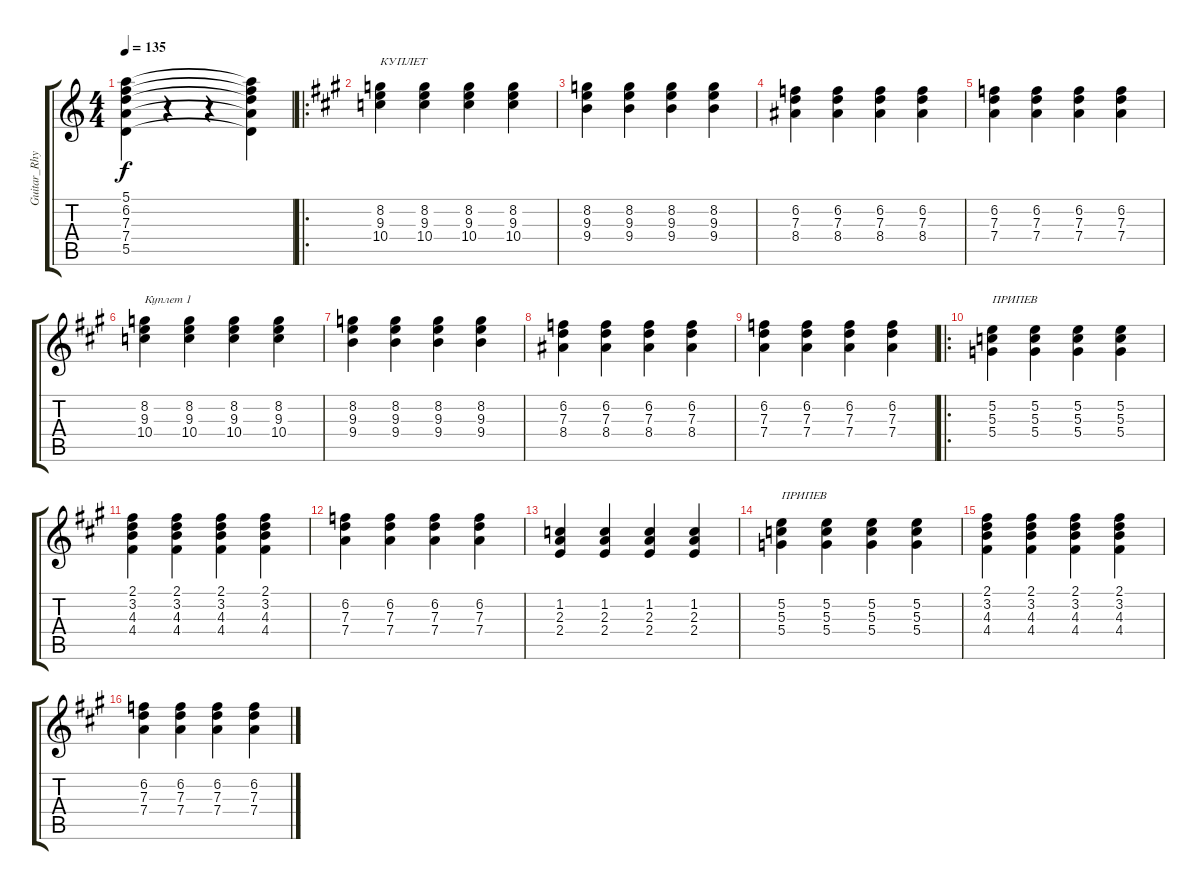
\track ("Guitar_Rhytm" "Guitar_Rhy") {instrument electricguitarjazz}
\staff {score tabs}
\tuning (E4 B3 G3 D3 A2 D2) {hide}
\ts (4 4)
\tempo 135
\clef g2
\ks c
(5.1 6.2 7.3 7.4 5.5).4{dy f} r.4 r.4 (5.1{t} 6.2{t} 7.3{t} 7.4{t} 5.5{t}).4 |
\ro
\ks a
(8.2 9.3 10.4).4{txt "КУПЛЕТ"} (8.2 9.3 10.4).4 (8.2 9.3 10.4).4 (8.2 9.3 10.4).4 |
(8.2 9.3 9.4).4 (8.2 9.3 9.4).4 (8.2 9.3 9.4).4 (8.2 9.3 9.4).4 |
(6.2 7.3 8.4).4 (6.2 7.3 8.4).4 (6.2 7.3 8.4).4 (6.2 7.3 8.4).4 |
(6.2 7.3 7.4).4 (6.2 7.3 7.4).4 (6.2 7.3 7.4).4 (6.2 7.3 7.4).4 |
(8.2 9.3 10.4).4{txt "Куплет 1"} (8.2 9.3 10.4).4 (8.2 9.3 10.4).4 (8.2 9.3 10.4).4 |
(8.2 9.3 9.4).4 (8.2 9.3 9.4).4 (8.2 9.3 9.4).4 (8.2 9.3 9.4).4 |
(6.2 7.3 8.4).4 (6.2 7.3 8.4).4 (6.2 7.3 8.4).4 (6.2 7.3 8.4).4 |
(6.2 7.3 7.4).4 (6.2 7.3 7.4).4 (6.2 7.3 7.4).4 (6.2 7.3 7.4).4 |
\ro
(5.2 5.3 5.4).4{txt "ПРИПЕВ"} (5.2 5.3 5.4).4 (5.2 5.3 5.4).4 (5.2 5.3 5.4).4 |
(2.1 3.2 4.3 4.4).4 (2.1 3.2 4.3 4.4).4 (2.1 3.2 4.3 4.4).4 (2.1 3.2 4.3 4.4).4 |
(6.2 7.3 7.4).4 (6.2 7.3 7.4).4 (6.2 7.3 7.4).4 (6.2 7.3 7.4).4 |
(1.2 2.3 2.4).4 (1.2 2.3 2.4).4 (1.2 2.3 2.4).4 (1.2 2.3 2.4).4 |
(5.2 5.3 5.4).4{txt "ПРИПЕВ"} (5.2 5.3 5.4).4 (5.2 5.3 5.4).4 (5.2 5.3 5.4).4 |
(2.1 3.2 4.3 4.4).4 (2.1 3.2 4.3 4.4).4 (2.1 3.2 4.3 4.4).4 (2.1 3.2 4.3 4.4).4 |
(6.2 7.3 7.4).4 (6.2 7.3 7.4).4 (6.2 7.3 7.4).4 (6.2 7.3 7.4).4
